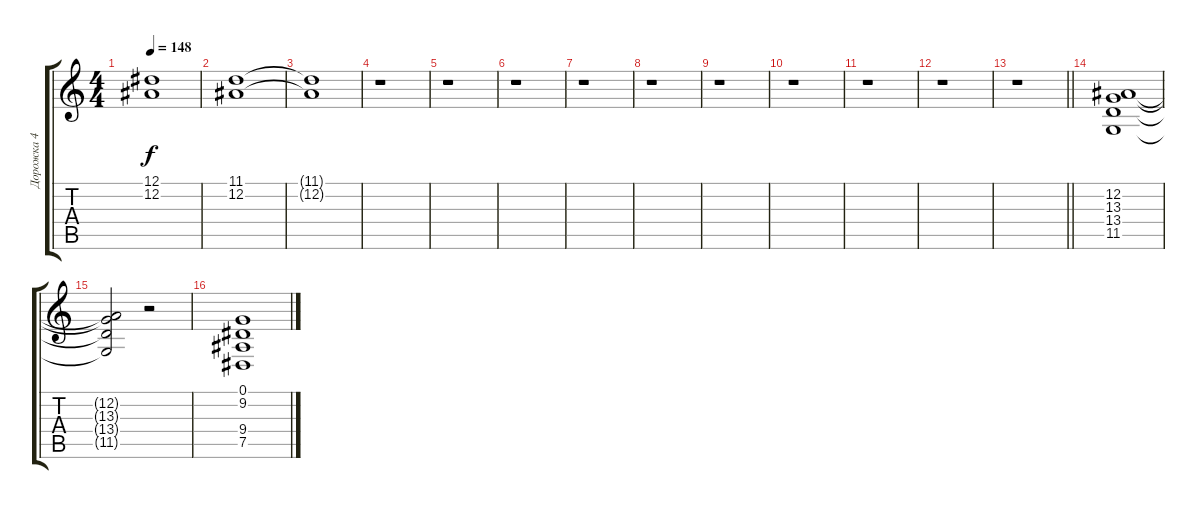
\track ("Дорожка 4" "Дорожка 4") {instrument stringensemble2}
\staff {score tabs}
\tuning (Eb4 Bb3 Gb3 Db3 Ab2 Eb2) {hide}
\ts (4 4)
\tempo 148
\clef g2
\ks c
(12.1{t} 12.2{t}).1{dy f} |
(11.1 12.2).1 |
(11.1{t} 12.2{t}).1 |
r.1 |
r.1 |
r.1 |
r.1 |
r.1 |
r.1 |
r.1 |
r.1 |
r.1 |
\barLineRight lightlight
r.1 |
(12.2 13.3 13.4 11.5).1 |
(12.2{t} 13.3{t} 13.4{t} 11.5{t}).2 r.2 |
(0.1 9.2 9.4 7.5).1
